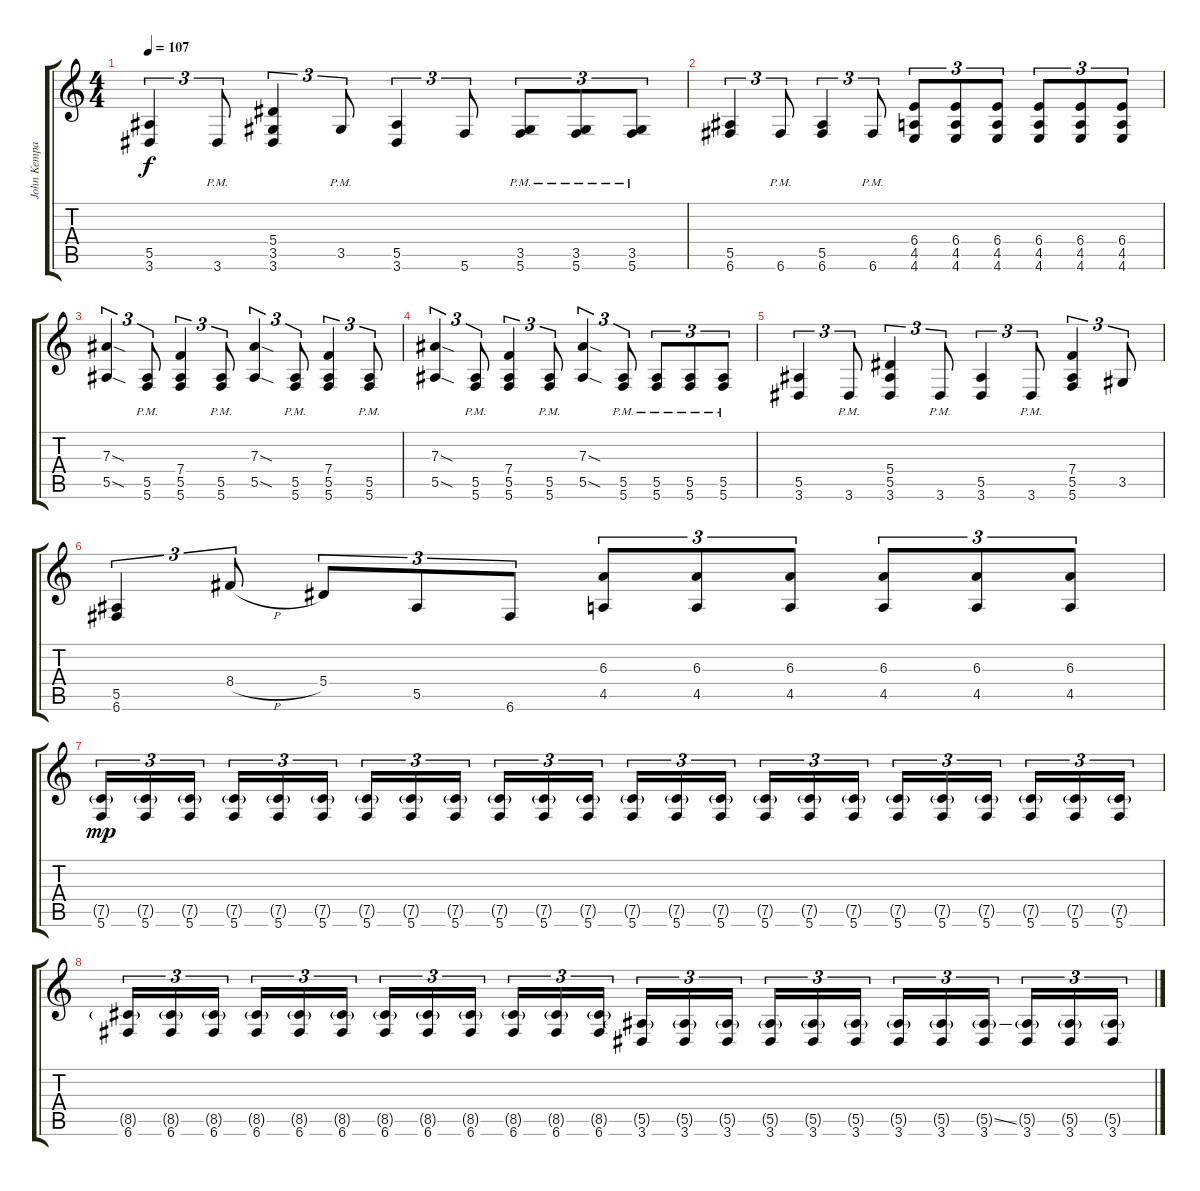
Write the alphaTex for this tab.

\track ("John Kempainen (Rhythm Guitar)" "John Kempa") {instrument distortionguitar}
\staff {score tabs}
\tuning (C4 G3 Eb3 Bb2 F2 C2) {hide}
\ts (4 4)
\tempo 107
\clef g2
\ks c
(5.5 3.6).4{tu (3 2) dy f} 3.6{pm}.8{tu (3 2)} (5.4 3.5 3.6).4{tu (3 2)} 3.5{pm}.8{tu (3 2)} (5.5 3.6).4{tu (3 2)} 5.6.8{tu (3 2)} (3.5{pm} 5.6{pm}).8{tu (3 2)} (3.5{pm} 5.6{pm}).8{tu (3 2)} (3.5{pm} 5.6{pm}).8{tu (3 2)} |
(5.5 6.6).4{tu (3 2)} 6.6{pm}.8{tu (3 2)} (5.5 6.6).4{tu (3 2)} 6.6{pm}.8{tu (3 2)} (6.4 4.5 4.6).8{tu (3 2)} (6.4 4.5 4.6).8{tu (3 2)} (6.4 4.5 4.6).8{tu (3 2)} (6.4 4.5 4.6).8{tu (3 2)} (6.4 4.5 4.6).8{tu (3 2)} (6.4 4.5 4.6).8{tu (3 2)} |
(7.3{sod} 5.5{sod}).4{tu (3 2)} (5.5{pm} 5.6{pm}).8{tu (3 2)} (7.4 5.5 5.6).4{tu (3 2)} (5.5{pm} 5.6{pm}).8{tu (3 2)} (7.3{sod} 5.5{sod}).4{tu (3 2)} (5.5{pm} 5.6{pm}).8{tu (3 2)} (7.4 5.5 5.6).4{tu (3 2)} (5.5{pm} 5.6{pm}).8{tu (3 2)} |
(7.3{sod} 5.5{sod}).4{tu (3 2)} (5.5{pm} 5.6{pm}).8{tu (3 2)} (7.4 5.5 5.6).4{tu (3 2)} (5.5{pm} 5.6{pm}).8{tu (3 2)} (7.3{sod} 5.5{sod}).4{tu (3 2)} (5.5{pm} 5.6{pm}).8{tu (3 2)} (5.5{pm} 5.6{pm}).8{tu (3 2)} (5.5{pm} 5.6{pm}).8{tu (3 2)} (5.5{pm} 5.6{pm}).8{tu (3 2)} |
(5.5 3.6).4{tu (3 2)} 3.6{pm}.8{tu (3 2)} (5.4 5.5 3.6).4{tu (3 2)} 3.6{pm}.8{tu (3 2)} (5.5 3.6).4{tu (3 2)} 3.6{pm}.8{tu (3 2)} (7.4 5.5 5.6).4{tu (3 2)} 3.5.8{tu (3 2)} |
(5.5 6.6).4{tu (3 2)} 8.4{h}.8{tu (3 2)} 5.4.8{tu (3 2)} 5.5.8{tu (3 2)} 6.6.8{tu (3 2)} (6.3 4.5).8{tu (3 2)} (6.3 4.5).8{tu (3 2)} (6.3 4.5).8{tu (3 2)} (6.3 4.5).8{tu (3 2)} (6.3 4.5).8{tu (3 2)} (6.3 4.5).8{tu (3 2)} |
(7.5{g} 5.6).16{tu (3 2) dy mp} (7.5{g} 5.6).16{tu (3 2)} (7.5{g} 5.6).16{tu (3 2)} (7.5{g} 5.6).16{tu (3 2)} (7.5{g} 5.6).16{tu (3 2)} (7.5{g} 5.6).16{tu (3 2)} (7.5{g} 5.6).16{tu (3 2)} (7.5{g} 5.6).16{tu (3 2)} (7.5{g} 5.6).16{tu (3 2)} (7.5{g} 5.6).16{tu (3 2)} (7.5{g} 5.6).16{tu (3 2)} (7.5{g} 5.6).16{tu (3 2)} (7.5{g} 5.6).16{tu (3 2)} (7.5{g} 5.6).16{tu (3 2)} (7.5{g} 5.6).16{tu (3 2)} (7.5{g} 5.6).16{tu (3 2)} (7.5{g} 5.6).16{tu (3 2)} (7.5{g} 5.6).16{tu (3 2)} (7.5{g} 5.6).16{tu (3 2)} (7.5{g} 5.6).16{tu (3 2)} (7.5{g} 5.6).16{tu (3 2)} (7.5{g} 5.6).16{tu (3 2)} (7.5{g} 5.6).16{tu (3 2)} (7.5{g} 5.6).16{tu (3 2)} |
(8.5{g} 6.6).16{tu (3 2)} (8.5{g} 6.6).16{tu (3 2)} (8.5{g} 6.6).16{tu (3 2)} (8.5{g} 6.6).16{tu (3 2)} (8.5{g} 6.6).16{tu (3 2)} (8.5{g} 6.6).16{tu (3 2)} (8.5{g} 6.6).16{tu (3 2)} (8.5{g} 6.6).16{tu (3 2)} (8.5{g} 6.6).16{tu (3 2)} (8.5{g} 6.6).16{tu (3 2)} (8.5{g} 6.6).16{tu (3 2)} (8.5{g} 6.6).16{tu (3 2)} (5.5{g} 3.6).16{tu (3 2)} (5.5{g} 3.6).16{tu (3 2)} (5.5{g} 3.6).16{tu (3 2)} (5.5{g} 3.6).16{tu (3 2)} (5.5{g} 3.6).16{tu (3 2)} (5.5{g} 3.6).16{tu (3 2)} (5.5{g} 3.6).16{tu (3 2)} (5.5{g} 3.6).16{tu (3 2)} (5.5{ss g} 3.6).16{tu (3 2)} (5.5{g} 3.6).16{tu (3 2)} (5.5{g} 3.6).16{tu (3 2)} (5.5{g} 3.6).16{tu (3 2)}
